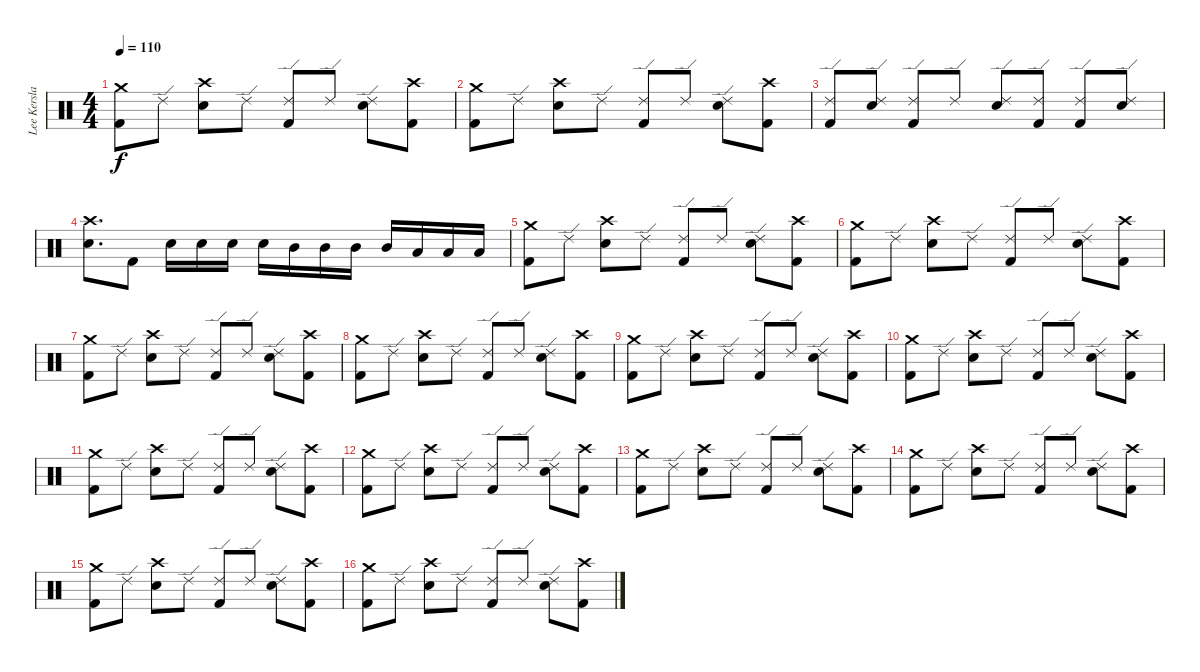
\track ("Lee Kerslake" "Lee Kersla") {instrument percussion}
\staff {score}
\articulation defaults
\ts (4 4)
\tempo 110
\clef neutral
\ks c
("Crash medium (hit)" "Kick (hit) 2").8{dy f} "Ride (edge) 2".8 ("Crash high (hit)" "Snare (hit) 2").8 "Ride (edge) 2".8 ("Ride (edge) 2" "Kick (hit) 2").8 "Ride (edge) 2".8 ("Ride (edge) 2" "Snare (hit) 2").8 ("Crash high (hit)" "Kick (hit) 2").8 |
("Crash medium (hit)" "Kick (hit) 2").8 "Ride (edge) 2".8 ("Crash high (hit)" "Snare (hit) 2").8 "Ride (edge) 2".8 ("Ride (edge) 2" "Kick (hit) 2").8 "Ride (edge) 2".8 ("Ride (edge) 2" "Snare (hit) 2").8 ("Crash high (hit)" "Kick (hit) 2").8 |
("Ride (edge) 2" "Kick (hit) 2").8 ("Ride (edge) 2" "Snare (hit) 2").8 ("Ride (edge) 2" "Kick (hit) 2").8 "Ride (edge) 2".8 ("Ride (edge) 2" "Snare (hit) 2").8 ("Ride (edge) 2" "Kick (hit) 2").8 ("Ride (edge) 2" "Kick (hit) 2").8 ("Ride (edge) 2" "Snare (hit) 2").8 |
("Crash high (hit)" "Snare (hit) 2").8{d} "Kick (hit) 2".8 "Snare (hit) 2".16 "Snare (hit) 2".16 "Snare (hit) 2".16 "Snare (hit) 2".16 "Mid Tom (hit)".16 "Mid Tom (hit)".16 "Mid Tom (hit)".16 "Mid Tom (hit)".16 "Low Tom (hit)".16 "Low Tom (hit)".16 "Low Tom (hit)".16 |
("Crash medium (hit)" "Kick (hit) 2").8 "Ride (edge) 2".8 ("Crash high (hit)" "Snare (hit) 2").8 "Ride (edge) 2".8 ("Ride (edge) 2" "Kick (hit) 2").8 "Ride (edge) 2".8 ("Ride (edge) 2" "Snare (hit) 2").8 ("Crash high (hit)" "Kick (hit) 2").8 |
("Crash medium (hit)" "Kick (hit) 2").8 "Ride (edge) 2".8 ("Crash high (hit)" "Snare (hit) 2").8 "Ride (edge) 2".8 ("Ride (edge) 2" "Kick (hit) 2").8 "Ride (edge) 2".8 ("Ride (edge) 2" "Snare (hit) 2").8 ("Crash high (hit)" "Kick (hit) 2").8 |
("Crash medium (hit)" "Kick (hit) 2").8 "Ride (edge) 2".8 ("Crash high (hit)" "Snare (hit) 2").8 "Ride (edge) 2".8 ("Ride (edge) 2" "Kick (hit) 2").8 "Ride (edge) 2".8 ("Ride (edge) 2" "Snare (hit) 2").8 ("Crash high (hit)" "Kick (hit) 2").8 |
("Crash medium (hit)" "Kick (hit) 2").8 "Ride (edge) 2".8 ("Crash high (hit)" "Snare (hit) 2").8 "Ride (edge) 2".8 ("Ride (edge) 2" "Kick (hit) 2").8 "Ride (edge) 2".8 ("Ride (edge) 2" "Snare (hit) 2").8 ("Crash high (hit)" "Kick (hit) 2").8 |
("Crash medium (hit)" "Kick (hit) 2").8 "Ride (edge) 2".8 ("Crash high (hit)" "Snare (hit) 2").8 "Ride (edge) 2".8 ("Ride (edge) 2" "Kick (hit) 2").8 "Ride (edge) 2".8 ("Ride (edge) 2" "Snare (hit) 2").8 ("Crash high (hit)" "Kick (hit) 2").8 |
("Crash medium (hit)" "Kick (hit) 2").8 "Ride (edge) 2".8 ("Crash high (hit)" "Snare (hit) 2").8 "Ride (edge) 2".8 ("Ride (edge) 2" "Kick (hit) 2").8 "Ride (edge) 2".8 ("Ride (edge) 2" "Snare (hit) 2").8 ("Crash high (hit)" "Kick (hit) 2").8 |
("Crash medium (hit)" "Kick (hit) 2").8 "Ride (edge) 2".8 ("Crash high (hit)" "Snare (hit) 2").8 "Ride (edge) 2".8 ("Ride (edge) 2" "Kick (hit) 2").8 "Ride (edge) 2".8 ("Ride (edge) 2" "Snare (hit) 2").8 ("Crash high (hit)" "Kick (hit) 2").8 |
("Crash medium (hit)" "Kick (hit) 2").8 "Ride (edge) 2".8 ("Crash high (hit)" "Snare (hit) 2").8 "Ride (edge) 2".8 ("Ride (edge) 2" "Kick (hit) 2").8 "Ride (edge) 2".8 ("Ride (edge) 2" "Snare (hit) 2").8 ("Crash high (hit)" "Kick (hit) 2").8 |
("Crash medium (hit)" "Kick (hit) 2").8 "Ride (edge) 2".8 ("Crash high (hit)" "Snare (hit) 2").8 "Ride (edge) 2".8 ("Ride (edge) 2" "Kick (hit) 2").8 "Ride (edge) 2".8 ("Ride (edge) 2" "Snare (hit) 2").8 ("Crash high (hit)" "Kick (hit) 2").8 |
("Crash medium (hit)" "Kick (hit) 2").8 "Ride (edge) 2".8 ("Crash high (hit)" "Snare (hit) 2").8 "Ride (edge) 2".8 ("Ride (edge) 2" "Kick (hit) 2").8 "Ride (edge) 2".8 ("Ride (edge) 2" "Snare (hit) 2").8 ("Crash high (hit)" "Kick (hit) 2").8 |
("Crash medium (hit)" "Kick (hit) 2").8 "Ride (edge) 2".8 ("Crash high (hit)" "Snare (hit) 2").8 "Ride (edge) 2".8 ("Ride (edge) 2" "Kick (hit) 2").8 "Ride (edge) 2".8 ("Ride (edge) 2" "Snare (hit) 2").8 ("Crash high (hit)" "Kick (hit) 2").8 |
("Crash medium (hit)" "Kick (hit) 2").8 "Ride (edge) 2".8 ("Crash high (hit)" "Snare (hit) 2").8 "Ride (edge) 2".8 ("Ride (edge) 2" "Kick (hit) 2").8 "Ride (edge) 2".8 ("Ride (edge) 2" "Snare (hit) 2").8 ("Crash high (hit)" "Kick (hit) 2").8
